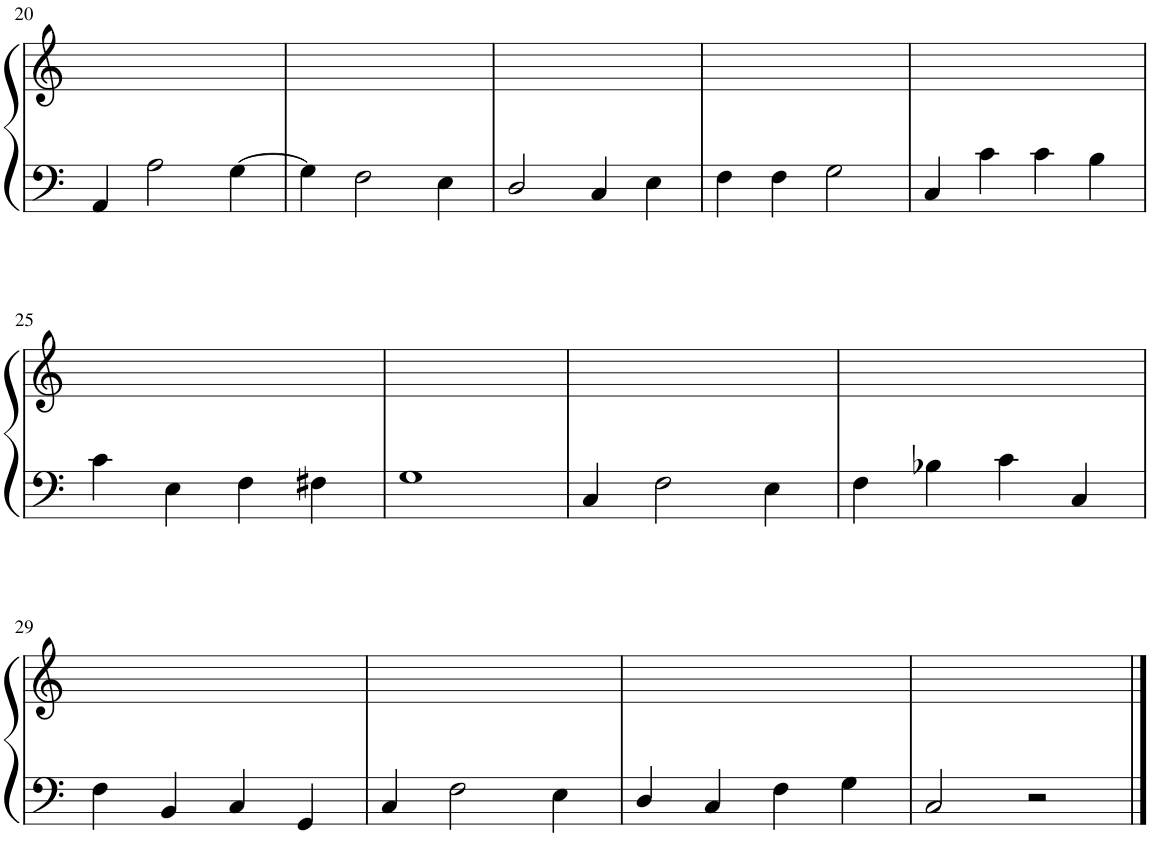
**kern	**kern
*part1	*part1
*staff2	*staff1
*I"Piano	*
*I'Pno.	*
!!LO:PB:g=z
*clefF4	*clefG2
*k[]	*k[]
*M4/4	*M4/4
*met(c)	*met(c)
=20	=20
4AA/	1ryy
2A\	.
[4G\	.
=21	=21
4G\]	1ryy
2F\	.
4E\	.
=22	=22
2D/	1ryy
4C/	.
4E\	.
=23	=23
4F\	1ryy
4F\	.
2G\	.
=24	=24
4C/	1ryy
4c\	.
4c\	.
4B\	.
!!LO:LB:g=z
=25	=25
4c\	1ryy
4E\	.
4F\	.
4F#X\	.
=26	=26
1G	1ryy
=27	=27
4C/	1ryy
2F\	.
4E\	.
=28	=28
4F\	1ryy
4B-X\	.
4c\	.
4C/	.
!!LO:LB:g=z
=29	=29
4F\	1ryy
4BB/	.
4C/	.
4GG/	.
=30	=30
4C/	1ryy
2F\	.
4E\	.
=31	=31
4D/	1ryy
4C/	.
4F\	.
4G\	.
=32	=32
2C/	1ryy
2r	.
==	==
*-	*-
